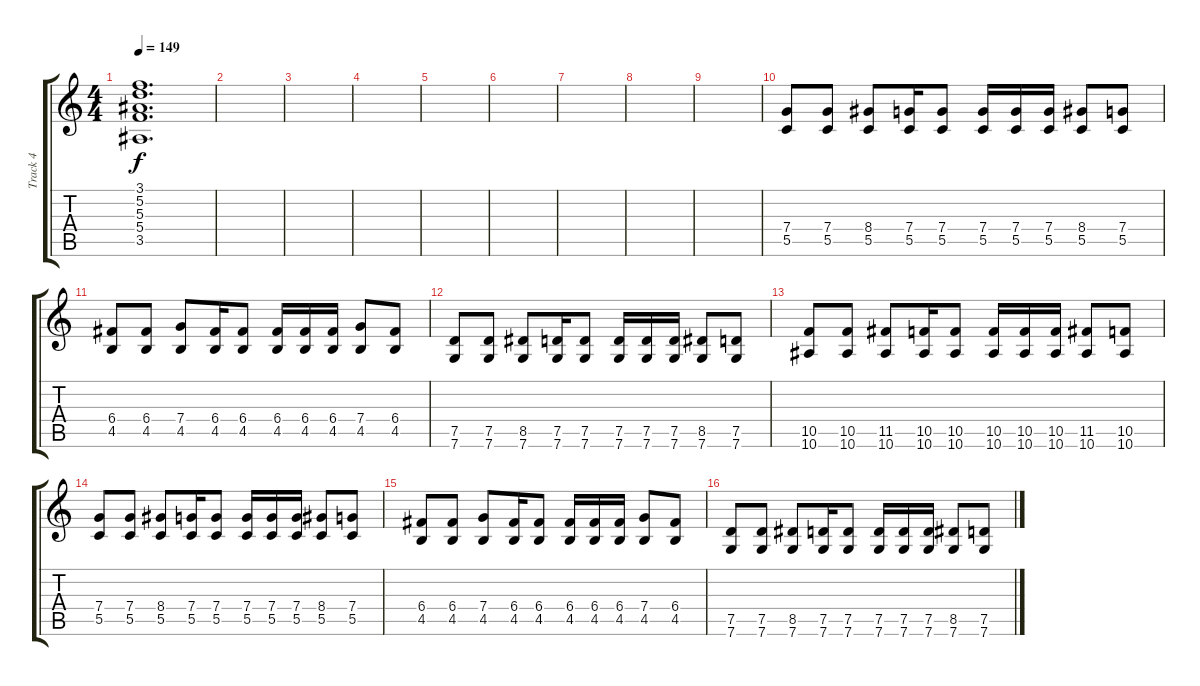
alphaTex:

\track ("Track 4" "Track 4") {instrument electricguitarclean}
\staff {score tabs}
\tuning (D4 A3 F3 C3 G2 C2) {hide}
\ts (4 4)
\tempo 149
\clef g2
\ks c
(3.1{t} 5.2{t} 5.3{t} 5.4{t} 3.5{t}).1{d dy f} |
|
|
|
|
|
|
|
|
(7.4 5.5).8{instrument overdrivenguitar} (7.4 5.5).8 (8.4 5.5).8 (7.4 5.5).16 (7.4 5.5).8 (7.4 5.5).16 (7.4 5.5).16 (7.4 5.5).16 (8.4 5.5).8 (7.4 5.5).8 |
(6.4 4.5).8 (6.4 4.5).8 (7.4 4.5).8 (6.4 4.5).16 (6.4 4.5).8 (6.4 4.5).16 (6.4 4.5).16 (6.4 4.5).16 (7.4 4.5).8 (6.4 4.5).8 |
(7.5 7.6).8 (7.5 7.6).8 (8.5 7.6).8 (7.5 7.6).16 (7.5 7.6).8 (7.5 7.6).16 (7.5 7.6).16 (7.5 7.6).16 (8.5 7.6).8 (7.5 7.6).8 |
(10.5 10.6).8 (10.5 10.6).8 (11.5 10.6).8 (10.5 10.6).16 (10.5 10.6).8 (10.5 10.6).16 (10.5 10.6).16 (10.5 10.6).16 (11.5 10.6).8 (10.5 10.6).8 |
(7.4 5.5).8 (7.4 5.5).8 (8.4 5.5).8 (7.4 5.5).16 (7.4 5.5).8 (7.4 5.5).16 (7.4 5.5).16 (7.4 5.5).16 (8.4 5.5).8 (7.4 5.5).8 |
(6.4 4.5).8 (6.4 4.5).8 (7.4 4.5).8 (6.4 4.5).16 (6.4 4.5).8 (6.4 4.5).16 (6.4 4.5).16 (6.4 4.5).16 (7.4 4.5).8 (6.4 4.5).8 |
(7.5 7.6).8 (7.5 7.6).8 (8.5 7.6).8 (7.5 7.6).16 (7.5 7.6).8 (7.5 7.6).16 (7.5 7.6).16 (7.5 7.6).16 (8.5 7.6).8 (7.5 7.6).8
